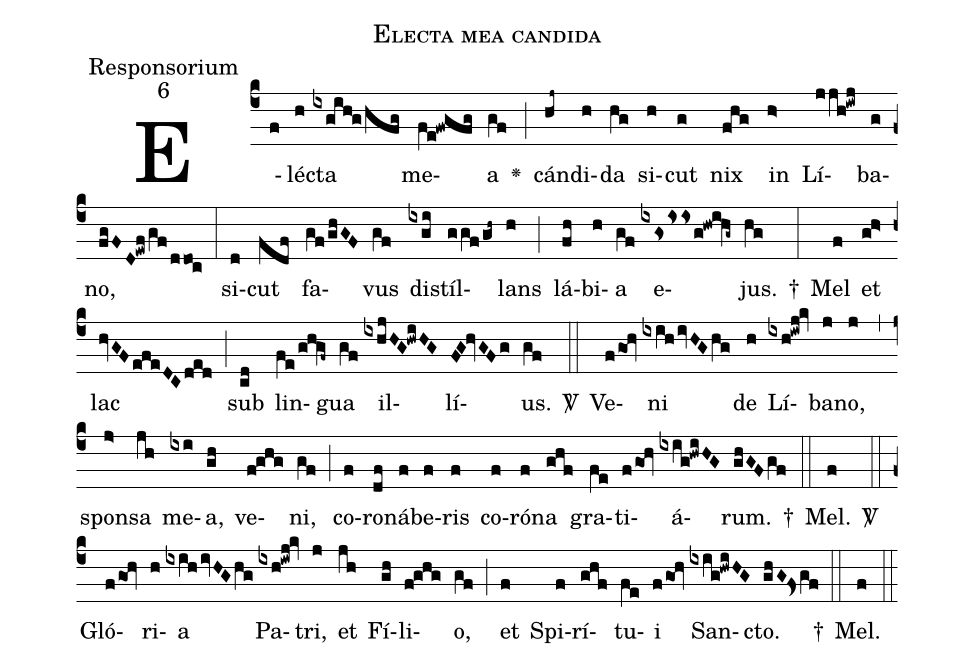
name:Electa mea candida;
office-part:Responsorium;
mode:6;
%%
(c4)E(f)lé(h)cta(ixgih!g/hfg) me(fe!fwgfg)a(gf) <v>\greheightstar</v>(;) cán(hj~)di(h)da(hg) si(h)cut(g) nix(fhg) in(h>) Lí(jjh!iwj)ba(g)no,(fgFD!ewf/gf/ddoc) (:)
si(d)cut(fdf) fa(gf/ghGF)vus(gf) di(ixgi)stíl(ggf/gh~)lans(h) (;) lá(fh)bi(h)a(gf) e(ixgsisisg!hw!i!hg~)jus.(hg) †(:) Mel(f) et(gh>) lac(hvGFefeDCded) (;) sub(cd) lin(fe/g!h!gf~)gua(gf) il(ixhjHG!hwiHG)lí(FG!hvGFg)us.(gf)
<sp>V/</sp>(::) Ve(fgoh)ni(ixih/ivHG/hg) de(h) Lí(ixh!iwj!kv)ba(j)no,(j) (,) spon(j>)sa(jh) me(ixi)a,(gh) ve(f!g!h!g)ni,(gf) (;) co(f)ro(df)ná(f)be(f)ris(f) co(f)ró(f)na(ghf) gra(fe)ti(fgoh)á(ixig!hwiHG)rum.(ghGF/gf) †(::) Mel.(f)
<sp>V/</sp>(::) Gló(fgoh)ri(h)a(ixih/ivHG/hg) Pa(ixh!iwj!kv)tri,(j) et(jh) Fí(gh)li(f!g!h!g)o,(gf) (;) et(f) Spi(f)rí(ghf)tu(fe)i(fgoh) San(ixig!hwiHG)cto.(ghG!fs</gf) †(::) Mel.(f) (::)
